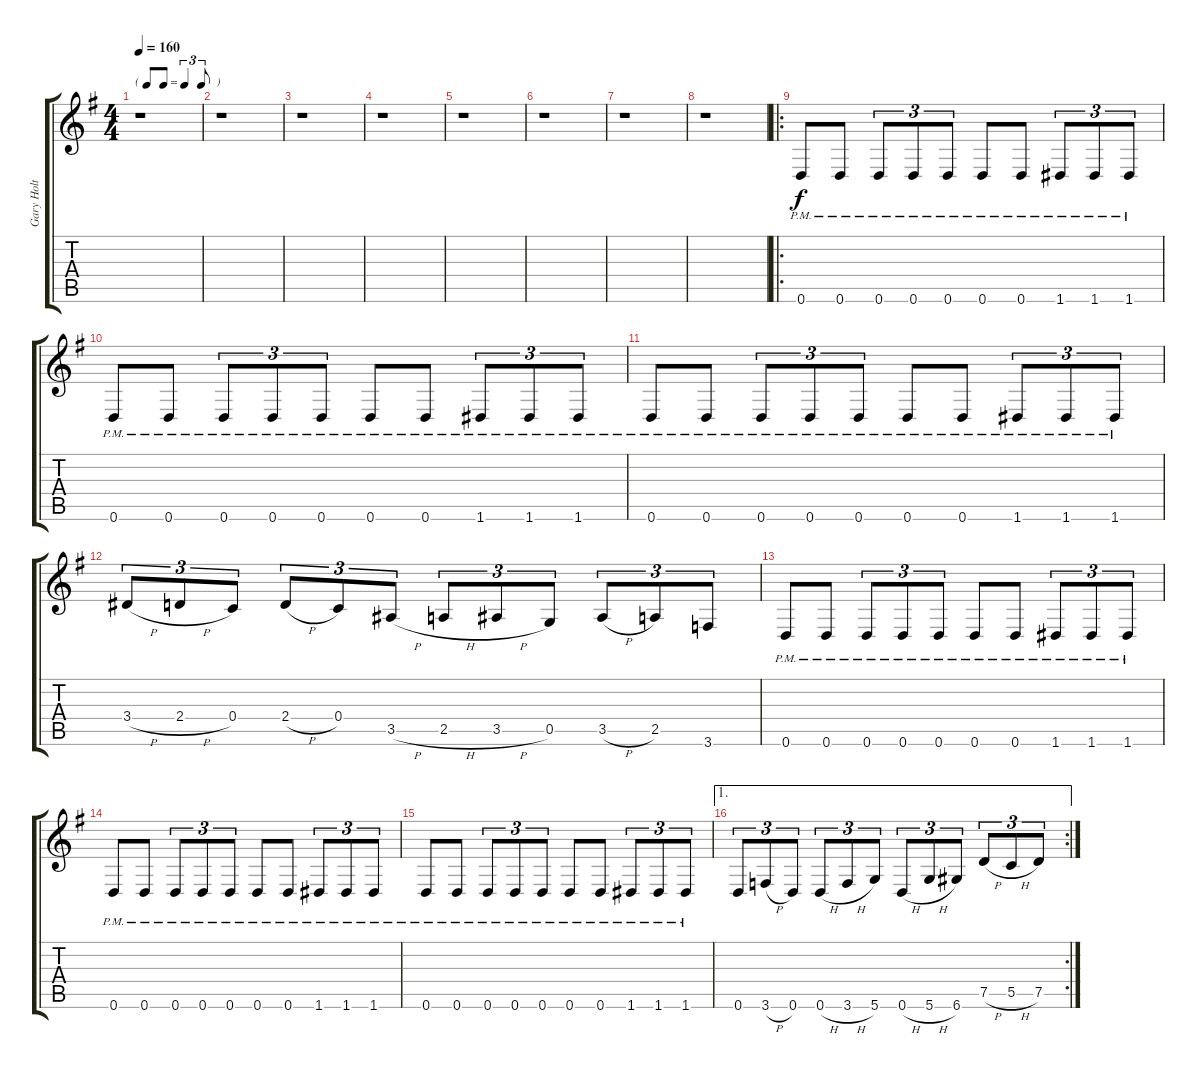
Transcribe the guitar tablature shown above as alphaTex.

\track ("Gary Holt" "Gary Holt") {instrument distortionguitar}
\staff {score tabs}
\tuning (D4 A3 F3 C3 G2 D2) {hide}
\ts (4 4)
\tf triplet8th
\tempo 160
\clef g2
\ks g
r.1{dy f instrument distortionguitar} |
r.1 |
r.1 |
r.1 |
r.1 |
r.1 |
r.1 |
r.1 |
\ro
0.6{pm}.8 0.6{pm}.8 0.6{pm}.8{tu (3 2)} 0.6{pm}.8{tu (3 2)} 0.6{pm}.8{tu (3 2)} 0.6{pm}.8 0.6{pm}.8 1.6{pm}.8{tu (3 2)} 1.6{pm}.8{tu (3 2)} 1.6{pm}.8{tu (3 2)} |
0.6{pm}.8 0.6{pm}.8 0.6{pm}.8{tu (3 2)} 0.6{pm}.8{tu (3 2)} 0.6{pm}.8{tu (3 2)} 0.6{pm}.8 0.6{pm}.8 1.6{pm}.8{tu (3 2)} 1.6{pm}.8{tu (3 2)} 1.6{pm}.8{tu (3 2)} |
0.6{pm}.8 0.6{pm}.8 0.6{pm}.8{tu (3 2)} 0.6{pm}.8{tu (3 2)} 0.6{pm}.8{tu (3 2)} 0.6{pm}.8 0.6{pm}.8 1.6{pm}.8{tu (3 2)} 1.6{pm}.8{tu (3 2)} 1.6{pm}.8{tu (3 2)} |
3.4{h}.8{tu (3 2)} 2.4{h}.8{tu (3 2)} 0.4.8{tu (3 2)} 2.4{h}.8{tu (3 2)} 0.4.8{tu (3 2)} 3.5{h}.8{tu (3 2)} 2.5{h}.8{tu (3 2)} 3.5{h}.8{tu (3 2)} 0.5.8{tu (3 2)} 3.5{h}.8{tu (3 2)} 2.5.8{tu (3 2)} 3.6.8{tu (3 2)} |
0.6{pm}.8 0.6{pm}.8 0.6{pm}.8{tu (3 2)} 0.6{pm}.8{tu (3 2)} 0.6{pm}.8{tu (3 2)} 0.6{pm}.8 0.6{pm}.8 1.6{pm}.8{tu (3 2)} 1.6{pm}.8{tu (3 2)} 1.6{pm}.8{tu (3 2)} |
0.6{pm}.8 0.6{pm}.8 0.6{pm}.8{tu (3 2)} 0.6{pm}.8{tu (3 2)} 0.6{pm}.8{tu (3 2)} 0.6{pm}.8 0.6{pm}.8 1.6{pm}.8{tu (3 2)} 1.6{pm}.8{tu (3 2)} 1.6{pm}.8{tu (3 2)} |
0.6{pm}.8 0.6{pm}.8 0.6{pm}.8{tu (3 2)} 0.6{pm}.8{tu (3 2)} 0.6{pm}.8{tu (3 2)} 0.6{pm}.8 0.6{pm}.8 1.6{pm}.8{tu (3 2)} 1.6{pm}.8{tu (3 2)} 1.6{pm}.8{tu (3 2)} |
\ae 1
\rc 2
0.6.8{tu (3 2)} 3.6{h}.8{tu (3 2)} 0.6.8{tu (3 2)} 0.6{h}.8{tu (3 2)} 3.6{h}.8{tu (3 2)} 5.6.8{tu (3 2)} 0.6{h}.8{tu (3 2)} 5.6{h}.8{tu (3 2)} 6.6.8{tu (3 2)} 7.5{h}.8{tu (3 2)} 5.5{h}.8{tu (3 2)} 7.5.8{tu (3 2)}
